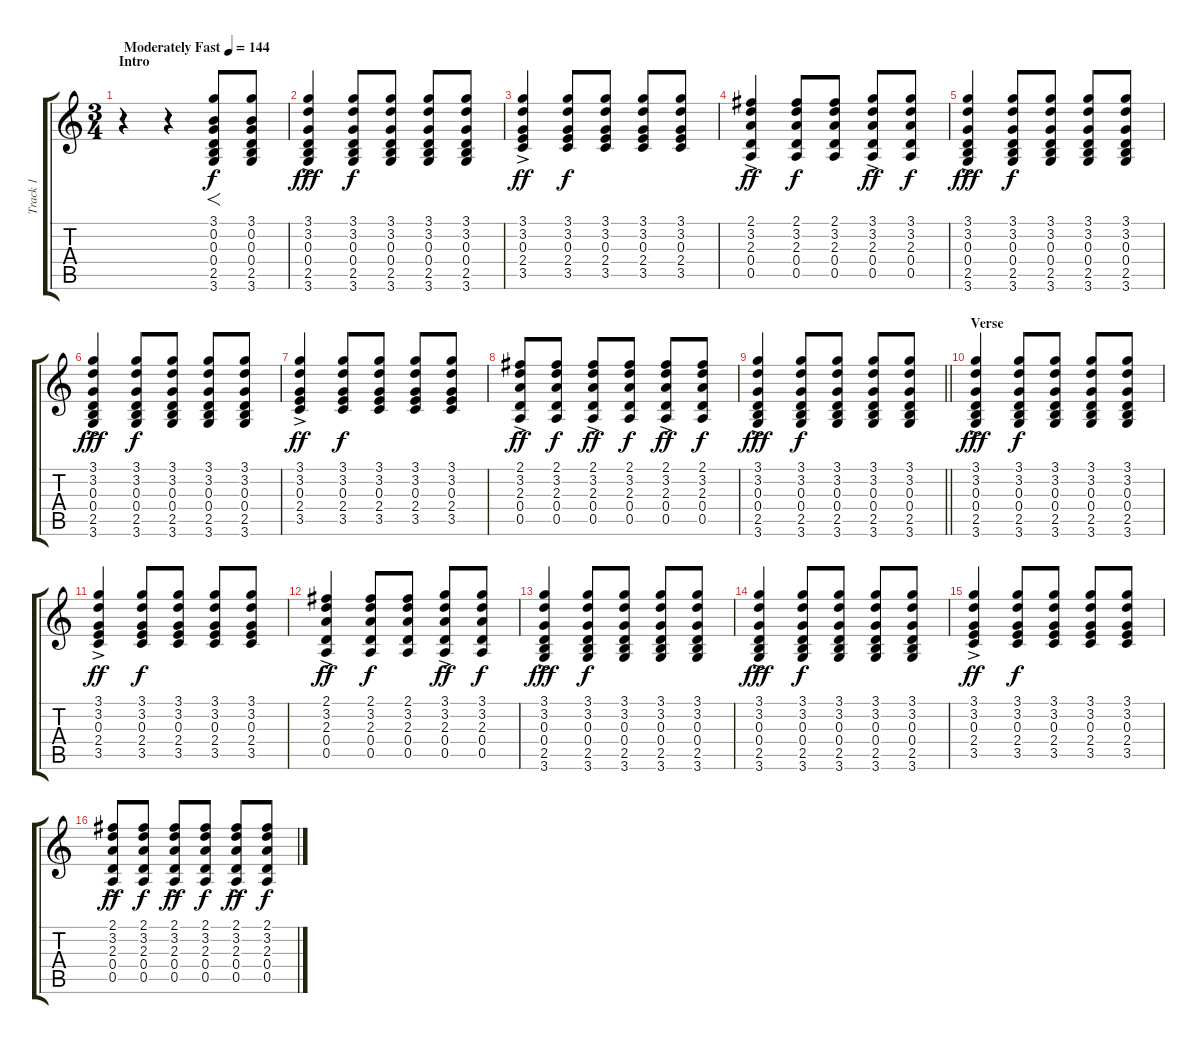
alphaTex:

\track ("Track 1" "Track 1") {instrument acousticguitarsteel}
\staff {score tabs}
\tuning (E4 B3 G3 D3 A2 E2) {hide}
\ts (3 4)
\section ("" "Intro")
\tempo (144 "Moderately Fast")
\clef g2
\ks c
r.4{dy f instrument acousticguitarsteel} r.4 (3.1 0.2 0.3 0.4 2.5 3.6).8{f} (3.1 0.2 0.3 0.4 2.5 3.6).8 |
(3.1{ac} 3.2{ac} 0.3{ac} 0.4{ac} 2.5{ac} 3.6{ac}).4{dy fff} (3.1 3.2 0.3 0.4 2.5 3.6).8{dy f} (3.1 3.2 0.3 0.4 2.5 3.6).8 (3.1 3.2 0.3 0.4 2.5 3.6).8 (3.1 3.2 0.3 0.4 2.5 3.6).8 |
(3.1{ac} 3.2{ac} 0.3{ac} 2.4{ac} 3.5{ac}).4{dy ff} (3.1 3.2 0.3 2.4 3.5).8{dy f} (3.1 3.2 0.3 2.4 3.5).8 (3.1 3.2 0.3 2.4 3.5).8 (3.1 3.2 0.3 2.4 3.5).8 |
(2.1{ac} 3.2{ac} 2.3{ac} 0.4{ac} 0.5{ac}).4{dy ff} (2.1 3.2 2.3 0.4 0.5).8{dy f} (2.1 3.2 2.3 0.4 0.5).8 (3.1{ac} 3.2{ac} 2.3{ac} 0.4{ac} 0.5{ac}).8{dy ff} (3.1 3.2 2.3 0.4 0.5).8{dy f} |
(3.1{ac} 3.2{ac} 0.3{ac} 0.4{ac} 2.5{ac} 3.6{ac}).4{dy fff} (3.1 3.2 0.3 0.4 2.5 3.6).8{dy f} (3.1 3.2 0.3 0.4 2.5 3.6).8 (3.1 3.2 0.3 0.4 2.5 3.6).8 (3.1 3.2 0.3 0.4 2.5 3.6).8 |
(3.1{ac} 3.2{ac} 0.3{ac} 0.4{ac} 2.5{ac} 3.6{ac}).4{dy fff} (3.1 3.2 0.3 0.4 2.5 3.6).8{dy f} (3.1 3.2 0.3 0.4 2.5 3.6).8 (3.1 3.2 0.3 0.4 2.5 3.6).8 (3.1 3.2 0.3 0.4 2.5 3.6).8 |
(3.1{ac} 3.2{ac} 0.3{ac} 2.4{ac} 3.5{ac}).4{dy ff} (3.1 3.2 0.3 2.4 3.5).8{dy f} (3.1 3.2 0.3 2.4 3.5).8 (3.1 3.2 0.3 2.4 3.5).8 (3.1 3.2 0.3 2.4 3.5).8 |
(2.1{ac} 3.2{ac} 2.3{ac} 0.4{ac} 0.5{ac}).8{dy ff} (2.1 3.2 2.3 0.4 0.5).8{dy f} (2.1{ac} 3.2{ac} 2.3{ac} 0.4{ac} 0.5{ac}).8{dy ff} (2.1 3.2 2.3 0.4 0.5).8{dy f} (2.1{ac} 3.2{ac} 2.3{ac} 0.4{ac} 0.5{ac}).8{dy ff} (2.1 3.2 2.3 0.4 0.5).8{dy f} |
\barLineRight lightlight
(3.1{ac} 3.2{ac} 0.3{ac} 0.4{ac} 2.5{ac} 3.6{ac}).4{dy fff} (3.1 3.2 0.3 0.4 2.5 3.6).8{dy f} (3.1 3.2 0.3 0.4 2.5 3.6).8 (3.1 3.2 0.3 0.4 2.5 3.6).8 (3.1 3.2 0.3 0.4 2.5 3.6).8 |
\section ("" "Verse")
(3.1{ac} 3.2{ac} 0.3{ac} 0.4{ac} 2.5{ac} 3.6{ac}).4{dy fff} (3.1 3.2 0.3 0.4 2.5 3.6).8{dy f} (3.1 3.2 0.3 0.4 2.5 3.6).8 (3.1 3.2 0.3 0.4 2.5 3.6).8 (3.1 3.2 0.3 0.4 2.5 3.6).8 |
(3.1{ac} 3.2{ac} 0.3{ac} 2.4{ac} 3.5{ac}).4{dy ff} (3.1 3.2 0.3 2.4 3.5).8{dy f} (3.1 3.2 0.3 2.4 3.5).8 (3.1 3.2 0.3 2.4 3.5).8 (3.1 3.2 0.3 2.4 3.5).8 |
(2.1{ac} 3.2{ac} 2.3{ac} 0.4{ac} 0.5{ac}).4{dy ff} (2.1 3.2 2.3 0.4 0.5).8{dy f} (2.1 3.2 2.3 0.4 0.5).8 (3.1{ac} 3.2{ac} 2.3{ac} 0.4{ac} 0.5{ac}).8{dy ff} (3.1 3.2 2.3 0.4 0.5).8{dy f} |
(3.1{ac} 3.2{ac} 0.3{ac} 0.4{ac} 2.5{ac} 3.6{ac}).4{dy fff} (3.1 3.2 0.3 0.4 2.5 3.6).8{dy f} (3.1 3.2 0.3 0.4 2.5 3.6).8 (3.1 3.2 0.3 0.4 2.5 3.6).8 (3.1 3.2 0.3 0.4 2.5 3.6).8 |
(3.1{ac} 3.2{ac} 0.3{ac} 0.4{ac} 2.5{ac} 3.6{ac}).4{dy fff} (3.1 3.2 0.3 0.4 2.5 3.6).8{dy f} (3.1 3.2 0.3 0.4 2.5 3.6).8 (3.1 3.2 0.3 0.4 2.5 3.6).8 (3.1 3.2 0.3 0.4 2.5 3.6).8 |
(3.1{ac} 3.2{ac} 0.3{ac} 2.4{ac} 3.5{ac}).4{dy ff} (3.1 3.2 0.3 2.4 3.5).8{dy f} (3.1 3.2 0.3 2.4 3.5).8 (3.1 3.2 0.3 2.4 3.5).8 (3.1 3.2 0.3 2.4 3.5).8 |
(2.1{ac} 3.2{ac} 2.3{ac} 0.4{ac} 0.5{ac}).8{dy ff} (2.1 3.2 2.3 0.4 0.5).8{dy f} (2.1{ac} 3.2{ac} 2.3{ac} 0.4{ac} 0.5{ac}).8{dy ff} (2.1 3.2 2.3 0.4 0.5).8{dy f} (2.1{ac} 3.2{ac} 2.3{ac} 0.4{ac} 0.5{ac}).8{dy ff} (2.1 3.2 2.3 0.4 0.5).8{dy f}
